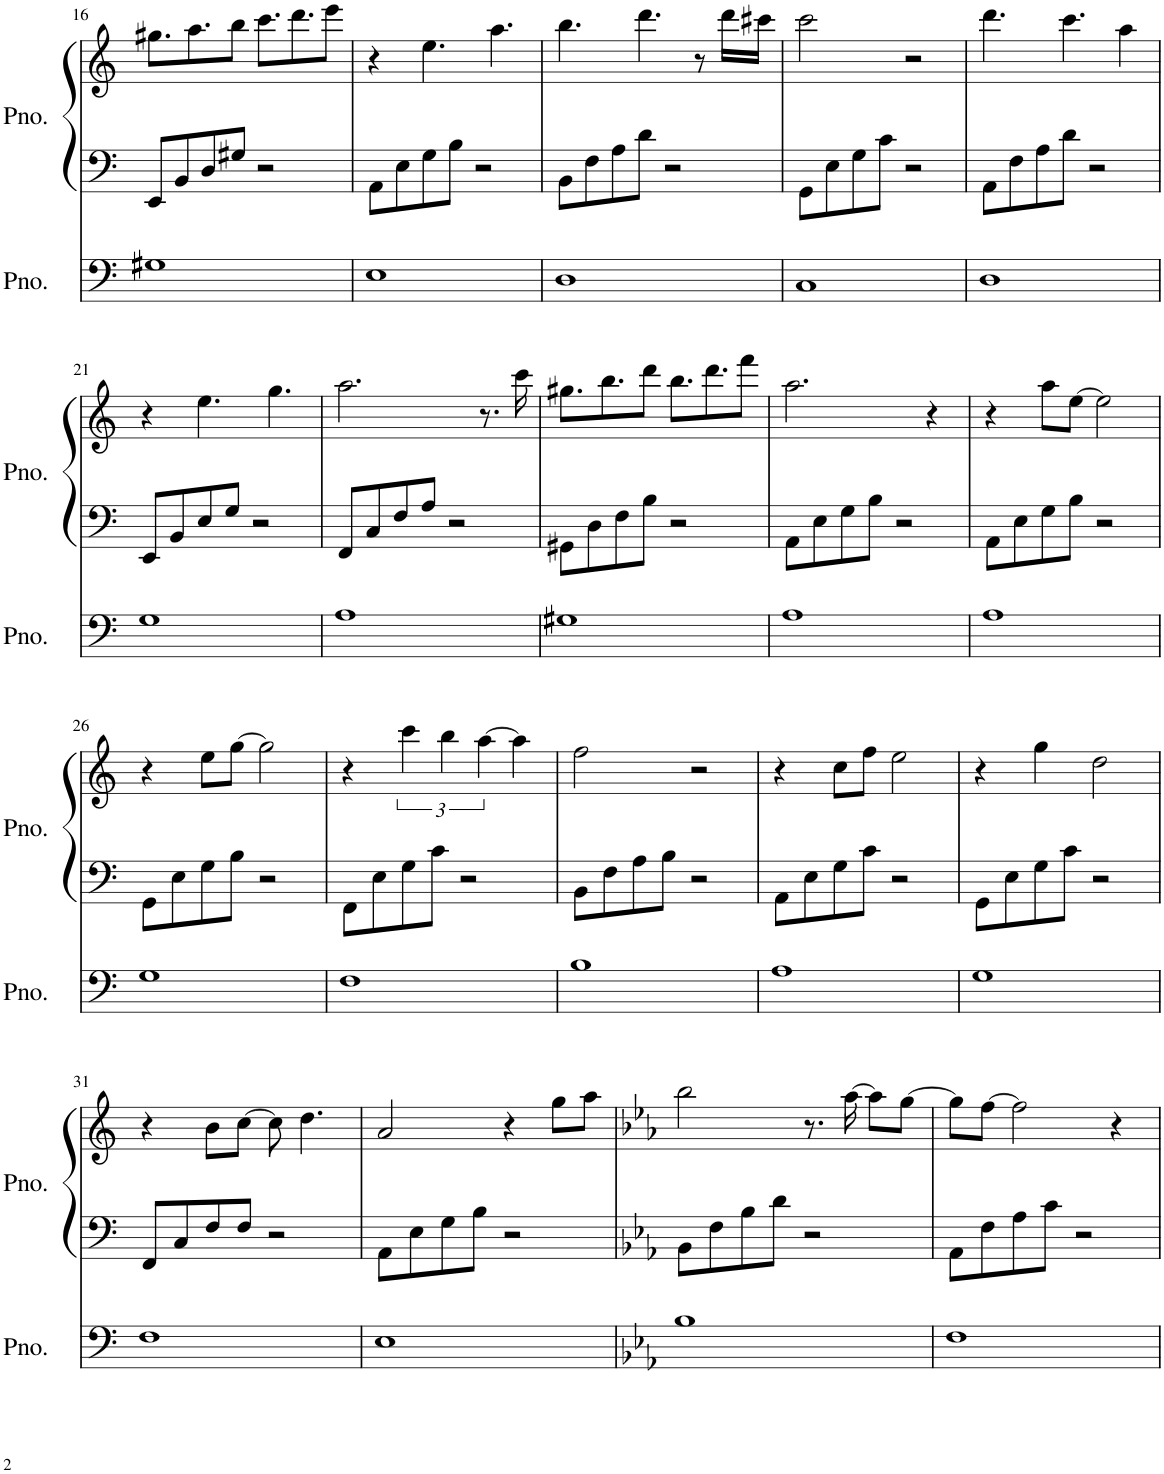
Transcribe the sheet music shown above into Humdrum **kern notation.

**kern	**kern	**kern
*part2	*part1	*part1
*staff3	*staff2	*staff1
*I"Piano	*I"Piano	*
*I'Pno.	*I'Pno.	*
!!LO:PB:g=z
*clefF4	*clefF4	*clefG2
*k[]	*k[]	*k[]
*M4/4	*M4/4	*M4/4
=16	=16	=16
1G#X	8EE/L	8.gg#X\L
.	8BB/	.
.	.	8.aa\
.	8D/	.
.	8G#X/J	8bb\J
.	2r	8.ccc\L
.	.	8.ddd\
.	.	8eee\J
=17	=17	=17
1E	8AA\L	4r
.	8E\	.
.	8G\	4.ee\
.	8B\J	.
.	2r	.
.	.	4.aa\
=18	=18	=18
1D	8BB\L	4.bb\
.	8F\	.
.	8A\	.
.	8d\J	4.ddd\
.	2r	.
.	.	8r
.	.	16ddd\LL
.	.	16ccc#X\JJ
=19	=19	=19
1C	8GG\L	2ccc\
.	8E\	.
.	8G\	.
.	8c\J	.
.	2r	2r
=20	=20	=20
1D	8AA\L	4.ddd\
.	8F\	.
.	8A\	.
.	8d\J	4.ccc\
.	2r	.
.	.	4aa\
!!LO:LB:g=z
=21	=21	=21
1G	8EE/L	4r
.	8BB/	.
.	8E/	4.ee\
.	8G/J	.
.	2r	.
.	.	4.gg\
=22	=22	=22
1A	8FF/L	2.aa\
.	8C/	.
.	8F/	.
.	8A/J	.
.	2r	.
.	.	8.r
.	.	16ccc\
=23	=23	=23
1G#X	8GG#X\L	8.gg#X\L
.	8D\	.
.	.	8.bb\
.	8F\	.
.	8B\J	8ddd\J
.	2r	8.bb\L
.	.	8.ddd\
.	.	8fff\J
=24	=24	=24
1A	8AA\L	2.aa\
.	8E\	.
.	8G\	.
.	8B\J	.
.	2r	.
.	.	4r
=25	=25	=25
1A	8AA\L	4r
.	8E\	.
.	8G\	8aa\L
.	8B\J	[8ee\J
.	2r	2ee\]
!!LO:LB:g=z
=26	=26	=26
1G	8GG\L	4r
.	8E\	.
.	8G\	8ee\L
.	8B\J	[8gg\J
.	2r	2gg\]
=27	=27	=27
1F	8FF\L	4r
.	8E\	.
.	8G\	6ccc\
.	8c\J	.
.	.	6bb\
.	2r	.
.	.	[6aa\
.	.	4aa\]
=28	=28	=28
1B	8BB\L	2ff\
.	8F\	.
.	8A\	.
.	8B\J	.
.	2r	2r
=29	=29	=29
1A	8AA\L	4r
.	8E\	.
.	8G\	8cc\L
.	8c\J	8ff\J
.	2r	2ee\
=30	=30	=30
1G	8GG\L	4r
.	8E\	.
.	8G\	4gg\
.	8c\J	.
.	2r	2dd\
!!LO:LB:g=z
=31	=31	=31
1F	8FF/L	4r
.	8C/	.
.	8F/	8b\L
.	8F/J	[8cc\J
.	2r	8cc\]
.	.	4.dd\
=32	=32	=32
1E	8AA\L	2a/
.	8E\	.
.	8G\	.
.	8B\J	.
.	2r	4r
.	.	8gg\L
.	.	8aa\J
=33	=33	=33
*k[b-e-a-]	*k[b-e-a-]	*k[b-e-a-]
1B-	8BB-\L	2bb-\
.	8F\	.
.	8B-\	.
.	8d\J	.
.	2r	8.r
.	.	[16aa-\
.	.	8aa-\L]
.	.	[8gg\J
=34	=34	=34
1F	8AA-\L	8gg\L]
.	8F\	[8ff\J
.	8A-\	2ff\]
.	8c\J	.
.	2r	.
.	.	4r
=	=	=
*-	*-	*-
